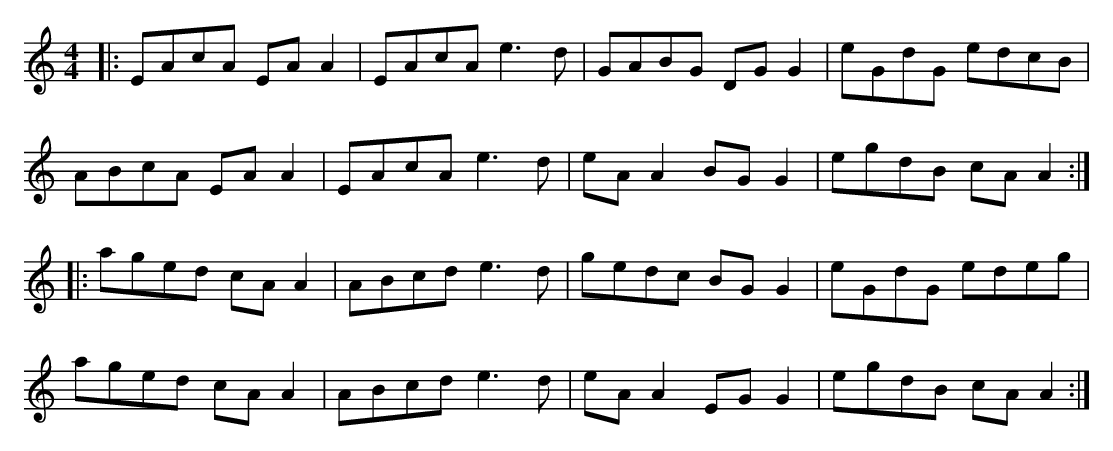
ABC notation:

X:1
M:4/4
K:Amin
|:EAcA EA A2|EAcA e3d|GABG DG G2|eGdG edcB|
ABcA EA A2|EAcA e3d|eA A2 BG G2|egdB cA A2:|
|:aged cA A2|ABcd e3d|gedc BG G2|eGdG edeg|
aged cA A2|ABcd e3d|eA A2 EG G2|egdB cA A2:|
